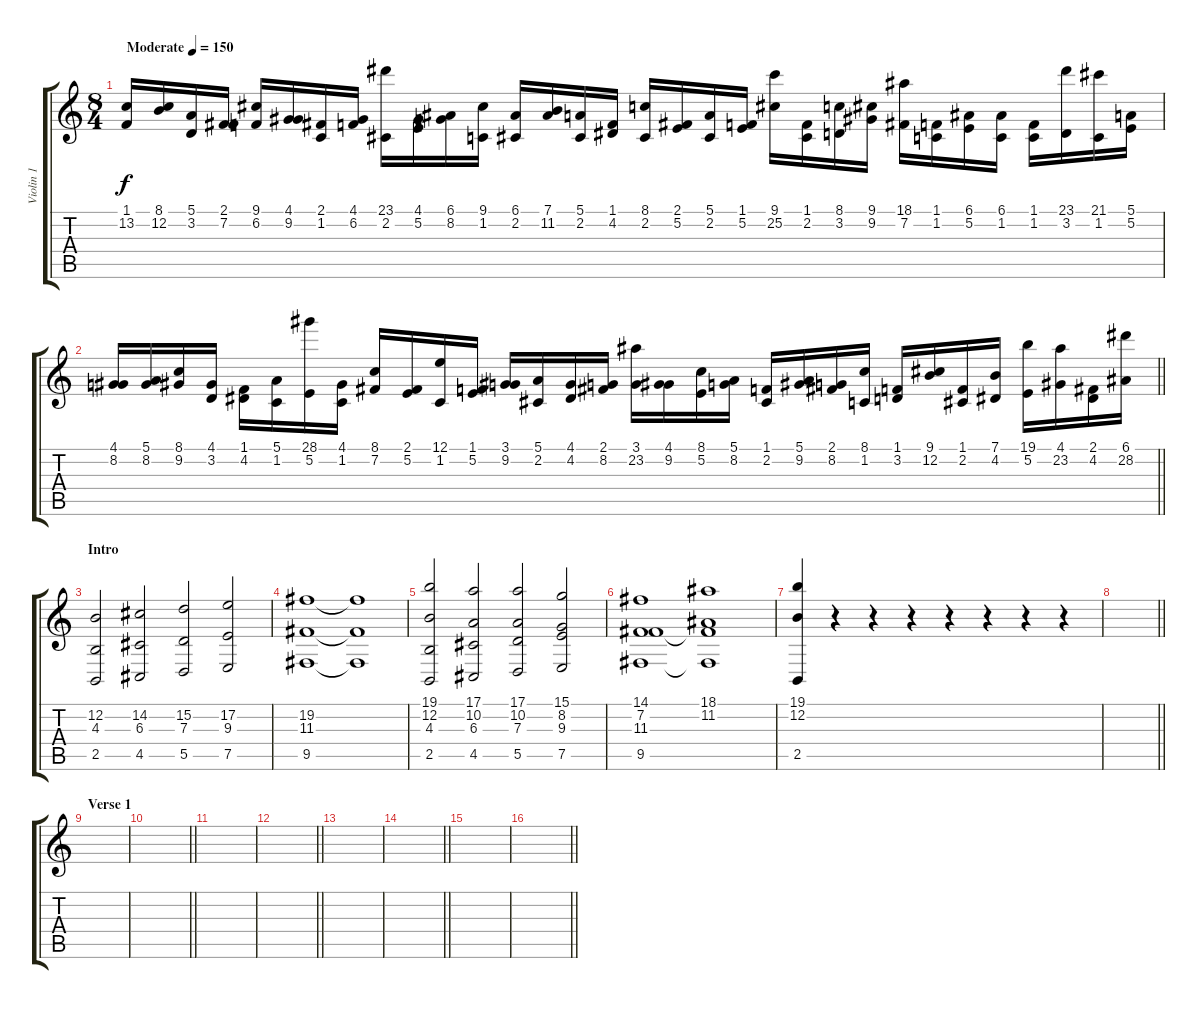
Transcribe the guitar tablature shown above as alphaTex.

\track ("Violin 1" "Violin 1") {instrument stringensemble1}
\staff {score tabs}
\tuning (E4 B3 G3 D3 A2 E2) {hide}
\ts (8 4)
\tempo (150 "Moderate")
\clef g2
\ks c
(1.1 13.2).16{dy f volume 10 instrument stringensemble1} (8.1 12.2).16 (5.1 3.2).16 (2.1 7.2).16 (9.1 6.2).16 (4.1 9.2).16 (2.1 1.2).16 (4.1 6.2).16 (23.1 2.2).16 (4.1 5.2).16 (6.1 8.2).16 (9.1 1.2).16 (6.1 2.2).16 (7.1 11.2).16 (5.1 2.2).16 (1.1 4.2).16 (8.1 2.2).16 (2.1 5.2).16 (5.1 2.2).16 (1.1 5.2).16 (9.1 25.2).16 (1.1 2.2).16 (8.1 3.2).16 (9.1 9.2).16 (18.1 7.2).16 (1.1 1.2).16 (6.1 5.2).16 (6.1 1.2).16 (1.1 1.2).16 (23.1 3.2).16 (21.1 1.2).16 (5.1 5.2).16 |
\barLineRight lightlight
(4.1 8.2).16 (5.1 8.2).16 (8.1 9.2).16 (4.1 3.2).16 (1.1 4.2).16 (5.1 1.2).16 (28.1 5.2).16 (4.1 1.2).16 (8.1 7.2).16 (2.1 5.2).16 (12.1 1.2).16 (1.1 5.2).16 (3.1 9.2).16 (5.1 2.2).16 (4.1 4.2).16 (2.1 8.2).16 (3.1 23.2).16 (4.1 9.2).16 (8.1 5.2).16 (5.1 8.2).16 (1.1 2.2).16 (5.1 9.2).16 (2.1 8.2).16 (8.1 1.2).16 (1.1 3.2).16{volume 0} (9.1 12.2).16 (1.1 2.2).16 (7.1 4.2).16 (19.1 5.2).16 (4.1 23.2).16 (2.1 4.2).16 (6.1 28.2).16 |
\section ("" "Intro")
(12.2 4.3 2.5).2{volume 13} (14.2 6.3 4.5).2 (15.2 7.3 5.5).2 (17.2 9.3 7.5).2 |
(19.2 11.3 9.5).1 (19.2{t} 11.3{t} 9.5{t}).1 |
(19.1 12.2 4.3 2.5).2 (17.1 10.2 6.3 4.5).2 (17.1 10.2 7.3 5.5).2 (15.1 8.2 9.3 7.5).2 |
(14.1 7.2 11.3 9.5).1 (18.1 11.2 11.3{t} 9.5{t}).1 |
(19.1 12.2 2.5).4 r.4 r.4 r.4 r.4 r.4 r.4 r.4 |
\barLineRight lightlight
|
\section ("" "Verse 1")
|
\barLineRight lightlight
|
|
\barLineRight lightlight
|
|
\barLineRight lightlight
|
|
\barLineRight lightlight
